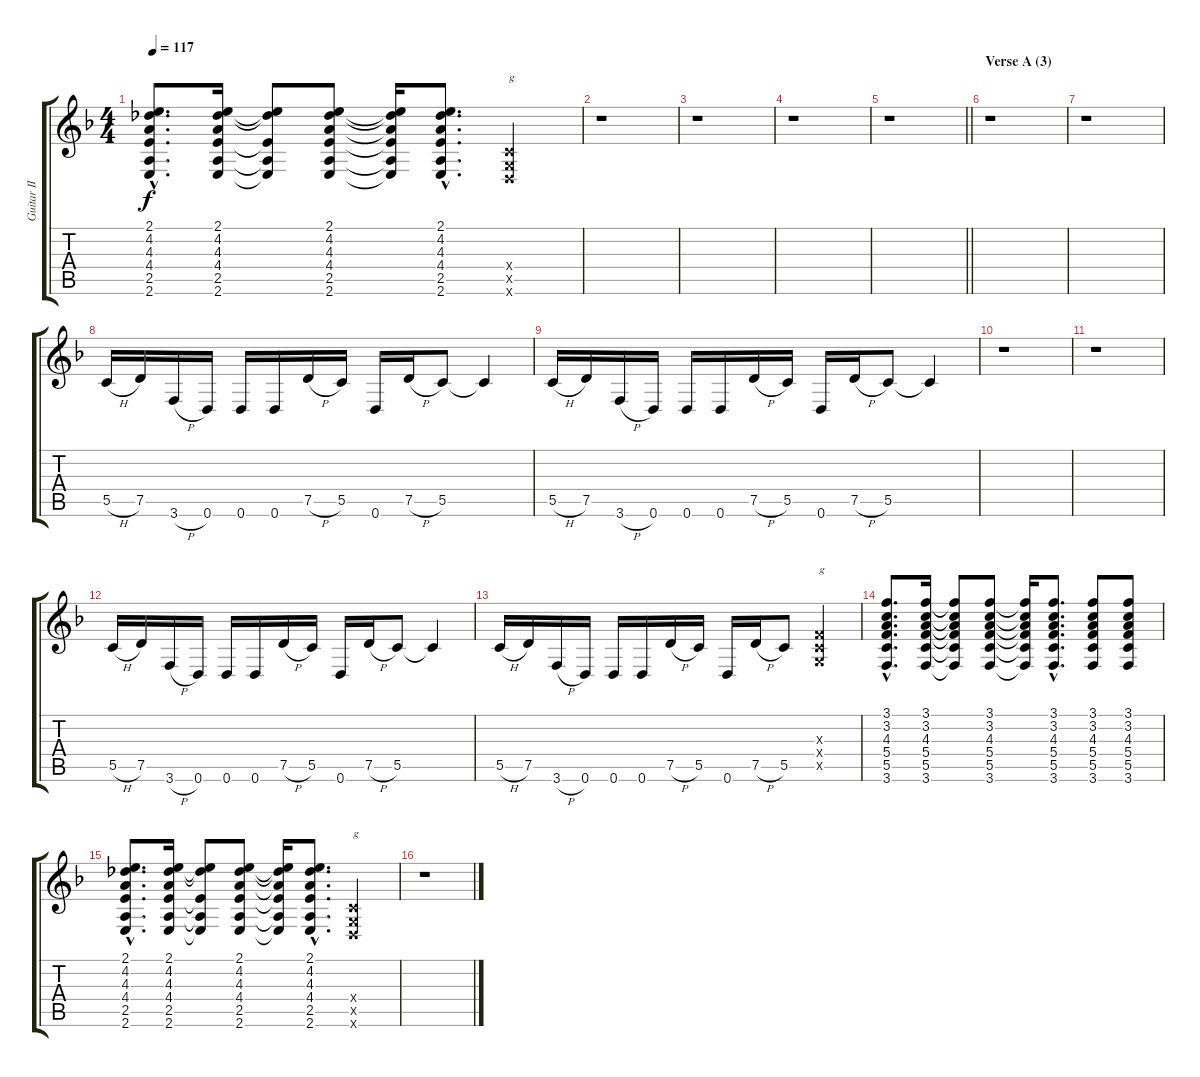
\track ("Guitar II" "Guitar II") {instrument distortionguitar}
\staff {score tabs}
\tuning (D4 A3 F3 C3 G2 D2) {hide}
\ts (4 4)
\tempo 117
\clef g2
\ks dminor
(2.1{hac} 4.2{hac} 4.3{hac} 4.4{hac} 2.5{hac} 2.6{hac}).8{d dy f} (2.1 4.2 4.3 4.4 2.5 2.6).16 (2.1{t} 4.2{t} 4.4{t} 2.5{t} 2.6{t}).8 (2.1 4.2 4.3 4.4 2.5 2.6).8 (2.1{t} 4.2{t} 4.3{t} 4.4{t} 2.5{t} 2.6{t}).16 (2.1{hac} 4.2{hac} 4.3{hac} 4.4{hac} 2.5{hac} 2.6{hac}).8{d} (0.4{x} 0.5{x} 0.6{x}).4{txt "g"} |
r.1 |
r.1 |
r.1 |
\barLineRight lightlight
r.1 |
\section ("" "Verse A (3)")
r.1 |
r.1 |
5.5{h}.16 7.5.16 3.6{h}.16 0.6.16 0.6.16 0.6.16 7.5{h}.16 5.5.16 0.6.16 7.5{h}.16 5.5.8 5.5{t}.4 |
5.5{h}.16 7.5.16 3.6{h}.16 0.6.16 0.6.16 0.6.16 7.5{h}.16 5.5.16 0.6.16 7.5{h}.16 5.5.8 5.5{t}.4 |
r.1 |
r.1 |
5.5{h}.16 7.5.16 3.6{h}.16 0.6.16 0.6.16 0.6.16 7.5{h}.16 5.5.16 0.6.16 7.5{h}.16 5.5.8 5.5{t}.4 |
5.5{h}.16 7.5.16 3.6{h}.16 0.6.16 0.6.16 0.6.16 7.5{h}.16 5.5.16 0.6.16 7.5{h}.16 5.5.8 (0.3{x} 0.4{x} 0.5{x}).4{txt "g"} |
(3.1{hac} 3.2{hac} 4.3{hac} 5.4{hac} 5.5{hac} 3.6{hac}).8{d} (3.1 3.2 4.3 5.4 5.5 3.6).16 (3.1{t} 3.2{t} 4.3{t} 5.4{t} 5.5{t} 3.6{t}).8 (3.1 3.2 4.3 5.4 5.5 3.6).8 (3.1{t} 3.2{t} 4.3{t} 5.4{t} 5.5{t} 3.6{t}).16 (3.1{hac} 3.2{hac} 4.3{hac} 5.4{hac} 5.5{hac} 3.6{hac}).8{d} (3.1 3.2 4.3 5.4 5.5 3.6).8 (3.1 3.2 4.3 5.4 5.5 3.6).8 |
(2.1{hac} 4.2{hac} 4.3{hac} 4.4{hac} 2.5{hac} 2.6{hac}).8{d} (2.1 4.2 4.3 4.4 2.5 2.6).16 (2.1{t} 4.2{t} 4.4{t} 2.5{t} 2.6{t}).8 (2.1 4.2 4.3 4.4 2.5 2.6).8 (2.1{t} 4.2{t} 4.3{t} 4.4{t} 2.5{t} 2.6{t}).16 (2.1{hac} 4.2{hac} 4.3{hac} 4.4{hac} 2.5{hac} 2.6{hac}).8{d} (0.4{x} 0.5{x} 0.6{x}).4{txt "g"} |
r.1
